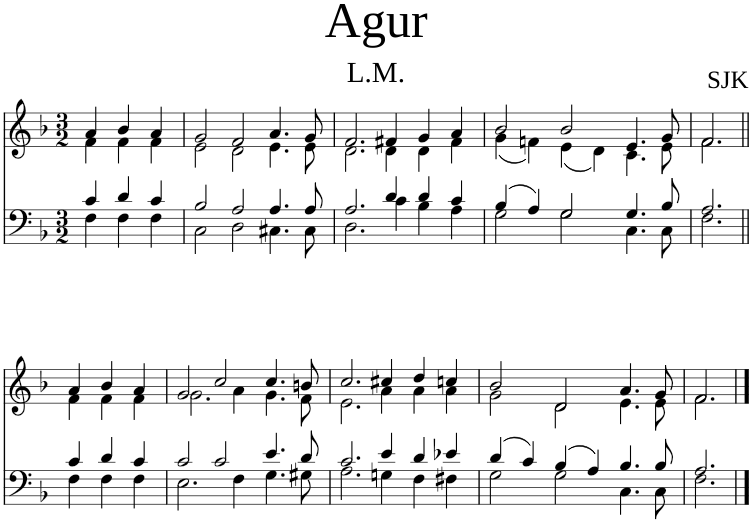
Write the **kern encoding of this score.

**kern	**kern
*part1	*part1
*staff2	*staff1
*I"Piano	*
*I'Pno	*
*clefF4	*clefG2
*k[b-]	*k[b-]
*M3/2	*M3/2
=1	=1
*^	*^
4c/	4F\	4a/	4f\
4d/	4F\	4b-/	4f\
4c/	4F\	4a/	4f\
=2	=2	=2	=2
2B-/	2C\	2g/	2e\
2A/	2D\	2f/	2d\
4.A/	4.C#X\	4.a/	4.e\
8A/	8C#\	8g/	8e\
=3	=3	=3	=3
2.A/	2.D\	2.f/	2.d\
4d/	4c\	4f#X/	4d\
4d/	4B-\	4g/	4d\
4c/	4A\	4a/	4f#\
=4	=4	=4	=4
4B-/	2G\	2b-/	(4g\
4A/	.	.	4fn\)
2G/	2G\	2b-/	(4e\
.	.	.	4d\)
4.G/	4.C\	4.e/	4.c\
8B-/	8C\	8g/	8e\
=5	=5	=5	=5
2.A/	2.F\	2.f/	2.f\
!!LO:LB:g=z	!!
=6||	=6||	=6||	=6||
4c/	4F\	4a/	4f\
4d/	4F\	4b-/	4f\
4c/	4F\	4a/	4f\
=7	=7	=7	=7
2c/	2.E\	2g/	2.g\
2c/	.	2cc/	.
.	4F\	.	4a\
4.e/	4.G\	4.cc/	4.g\
8d/	8G#X\	8bn/	8f\
=8	=8	=8	=8
2.c/	2.A\	2.cc/	2.e\
4e/	4Gn\	4cc#X/	4a\
4d/	4F\	4dd/	4a\
4e-X/	4F#X\	4ccn/	4a\
=9	=9	=9	=9
4d/	2G\	2b-/	2g\
4c/	.	.	.
4B-/	2G\	2d/	2d\
4A/	.	.	.
4.B-/	4.C\	4.a/	4.e\
8B-/	8C\	8g/	8e\
=10	=10	=10	=10
2.A/	2.F\	2.f/	2.f\
*v	*v	*	*
*	*v	*v
==	==
*-	*-
